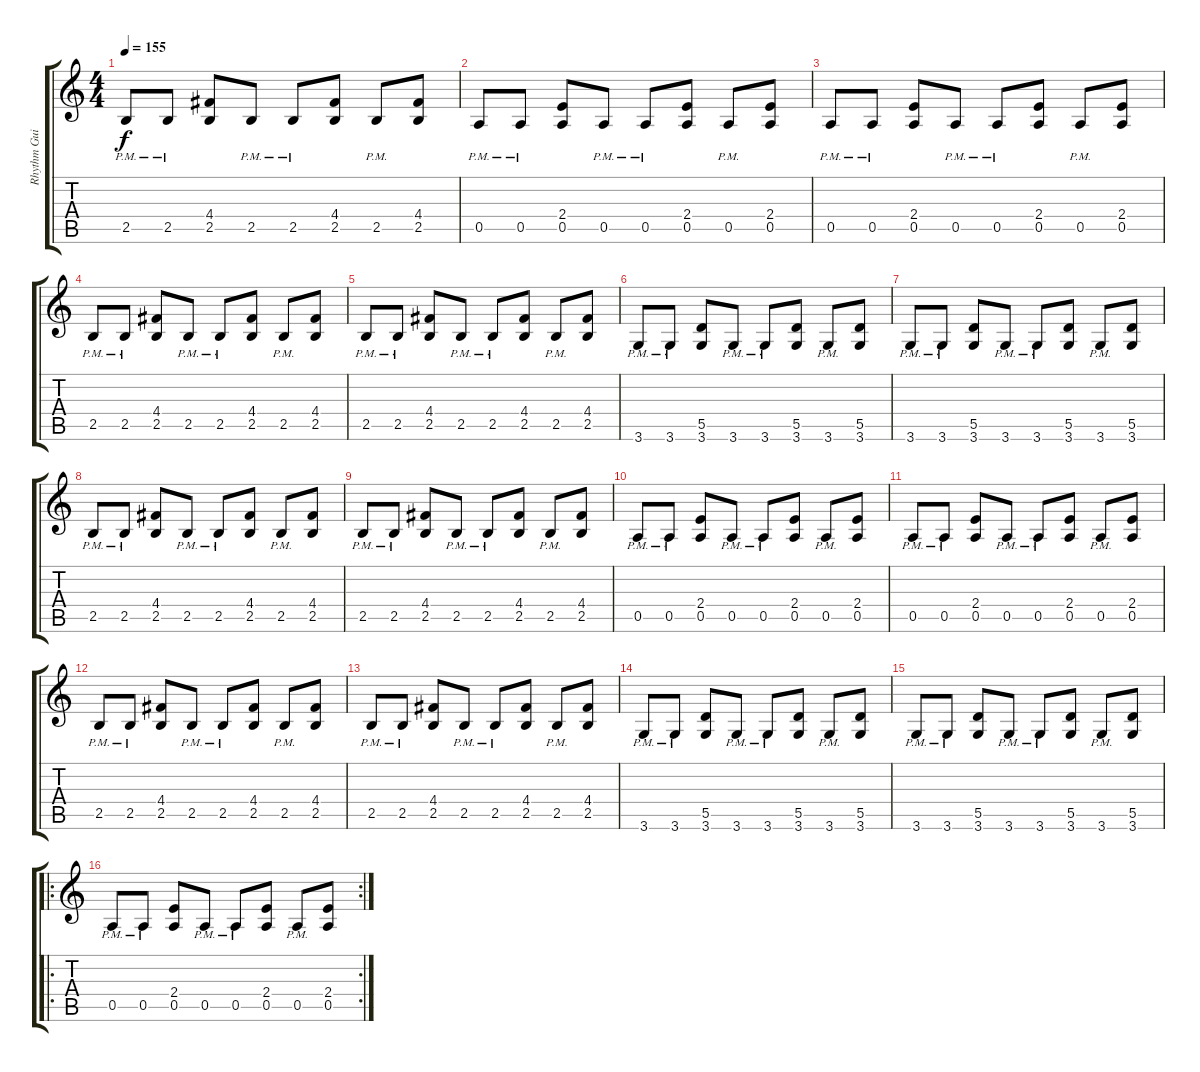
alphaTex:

\track ("Rhythm Guitar" "Rhythm Gui") {instrument overdrivenguitar}
\staff {score tabs}
\tuning (E4 B3 G3 D3 A2 E2) {hide}
\ts (4 4)
\tempo 155
\clef g2
\ks c
2.5{pm}.8{dy f} 2.5{pm}.8 (4.4 2.5).8 2.5{pm}.8 2.5{pm}.8 (4.4 2.5).8 2.5{pm}.8 (4.4 2.5).8 |
0.5{pm}.8 0.5{pm}.8 (2.4 0.5).8 0.5{pm}.8 0.5{pm}.8 (2.4 0.5).8 0.5{pm}.8 (2.4 0.5).8 |
0.5{pm}.8 0.5{pm}.8 (2.4 0.5).8 0.5{pm}.8 0.5{pm}.8 (2.4 0.5).8 0.5{pm}.8 (2.4 0.5).8 |
2.5{pm}.8 2.5{pm}.8 (4.4 2.5).8 2.5{pm}.8 2.5{pm}.8 (4.4 2.5).8 2.5{pm}.8 (4.4 2.5).8 |
2.5{pm}.8 2.5{pm}.8 (4.4 2.5).8 2.5{pm}.8 2.5{pm}.8 (4.4 2.5).8 2.5{pm}.8 (4.4 2.5).8 |
3.6{pm}.8 3.6{pm}.8 (5.5 3.6).8 3.6{pm}.8 3.6{pm}.8 (5.5 3.6).8 3.6{pm}.8 (5.5 3.6).8 |
3.6{pm}.8 3.6{pm}.8 (5.5 3.6).8 3.6{pm}.8 3.6{pm}.8 (5.5 3.6).8 3.6{pm}.8 (5.5 3.6).8 |
2.5{pm}.8 2.5{pm}.8 (4.4 2.5).8 2.5{pm}.8 2.5{pm}.8 (4.4 2.5).8 2.5{pm}.8 (4.4 2.5).8 |
2.5{pm}.8 2.5{pm}.8 (4.4 2.5).8 2.5{pm}.8 2.5{pm}.8 (4.4 2.5).8 2.5{pm}.8 (4.4 2.5).8 |
0.5{pm}.8 0.5{pm}.8 (2.4 0.5).8 0.5{pm}.8 0.5{pm}.8 (2.4 0.5).8 0.5{pm}.8 (2.4 0.5).8 |
0.5{pm}.8 0.5{pm}.8 (2.4 0.5).8 0.5{pm}.8 0.5{pm}.8 (2.4 0.5).8 0.5{pm}.8 (2.4 0.5).8 |
2.5{pm}.8 2.5{pm}.8 (4.4 2.5).8 2.5{pm}.8 2.5{pm}.8 (4.4 2.5).8 2.5{pm}.8 (4.4 2.5).8 |
2.5{pm}.8 2.5{pm}.8 (4.4 2.5).8 2.5{pm}.8 2.5{pm}.8 (4.4 2.5).8 2.5{pm}.8 (4.4 2.5).8 |
3.6{pm}.8 3.6{pm}.8 (5.5 3.6).8 3.6{pm}.8 3.6{pm}.8 (5.5 3.6).8 3.6{pm}.8 (5.5 3.6).8 |
3.6{pm}.8 3.6{pm}.8 (5.5 3.6).8 3.6{pm}.8 3.6{pm}.8 (5.5 3.6).8 3.6{pm}.8 (5.5 3.6).8 |
\ro
\rc 2
0.5{pm}.8 0.5{pm}.8 (2.4 0.5).8 0.5{pm}.8 0.5{pm}.8 (2.4 0.5).8 0.5{pm}.8 (2.4 0.5).8
